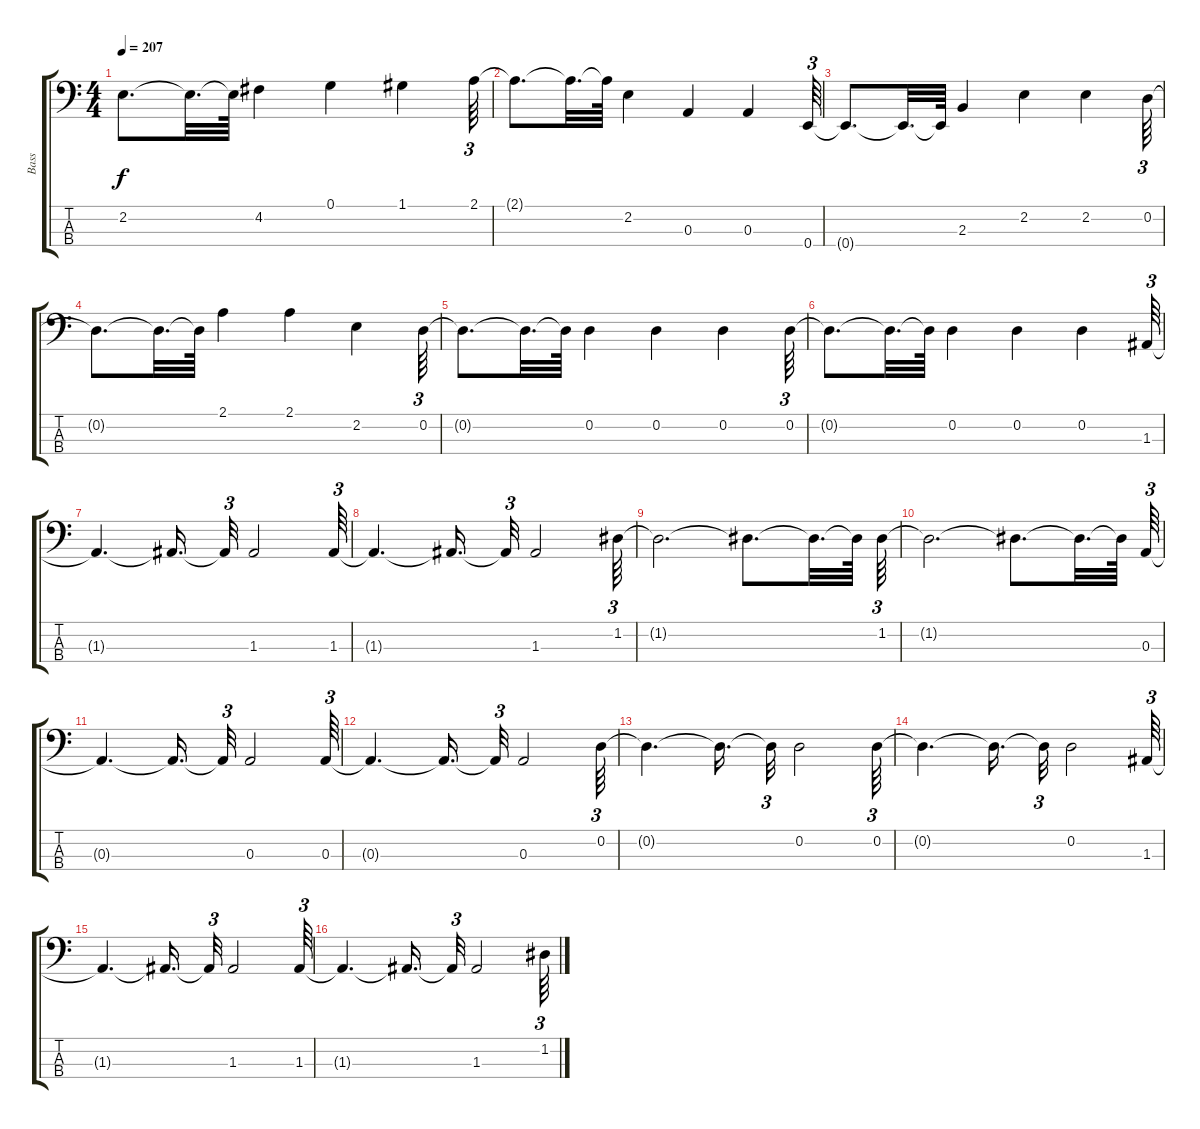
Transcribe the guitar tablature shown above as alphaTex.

\track ("Bass" "Bass") {instrument electricbassfinger}
\staff {score tabs}
\tuning (G2 D2 A1 E1) {hide}
\ts (4 4)
\tempo 207
\clef f4
\ks c
2.2{t}.8{d dy f} 2.2{t}.32{d} 2.2{t}.64 4.2.4 0.1.4 1.1.4 2.1.64{tu (3 2)} |
2.1{t}.8{d} 2.1{t}.32{d} 2.1{t}.64 2.2.4 0.3.4 0.3.4 0.4.64{tu (3 2)} |
0.4{t}.8{d} 0.4{t}.32{d} 0.4{t}.64 2.3.4 2.2.4 2.2.4 0.2.64{tu (3 2)} |
0.2{t}.8{d} 0.2{t}.32{d} 0.2{t}.64 2.1.4 2.1.4 2.2.4 0.2.64{tu (3 2)} |
0.2{t}.8{d} 0.2{t}.32{d} 0.2{t}.64 0.2.4 0.2.4 0.2.4 0.2.64{tu (3 2)} |
0.2{t}.8{d} 0.2{t}.32{d} 0.2{t}.64 0.2.4 0.2.4 0.2.4 1.3.64{tu (3 2)} |
1.3{t}.4{d} 1.3{t}.16{d} 1.3{t}.32{tu (3 2)} 1.3.2 1.3.64{tu (3 2)} |
1.3{t}.4{d} 1.3{t}.16{d} 1.3{t}.32{tu (3 2)} 1.3.2 1.2.64{tu (3 2)} |
1.2{t}.2{d} 1.2{t}.8{d} 1.2{t}.32{d} 1.2{t}.64 1.2.64{tu (3 2)} |
1.2{t}.2{d} 1.2{t}.8{d} 1.2{t}.32{d} 1.2{t}.64 0.3.64{tu (3 2)} |
0.3{t}.4{d} 0.3{t}.16{d} 0.3{t}.32{tu (3 2)} 0.3.2 0.3.64{tu (3 2)} |
0.3{t}.4{d} 0.3{t}.16{d} 0.3{t}.32{tu (3 2)} 0.3.2 0.2.64{tu (3 2)} |
0.2{t}.4{d} 0.2{t}.16{d} 0.2{t}.32{tu (3 2)} 0.2.2 0.2.64{tu (3 2)} |
0.2{t}.4{d} 0.2{t}.16{d} 0.2{t}.32{tu (3 2)} 0.2.2 1.3.64{tu (3 2)} |
1.3{t}.4{d} 1.3{t}.16{d} 1.3{t}.32{tu (3 2)} 1.3.2 1.3.64{tu (3 2)} |
1.3{t}.4{d} 1.3{t}.16{d} 1.3{t}.32{tu (3 2)} 1.3.2 1.2.64{tu (3 2)}
